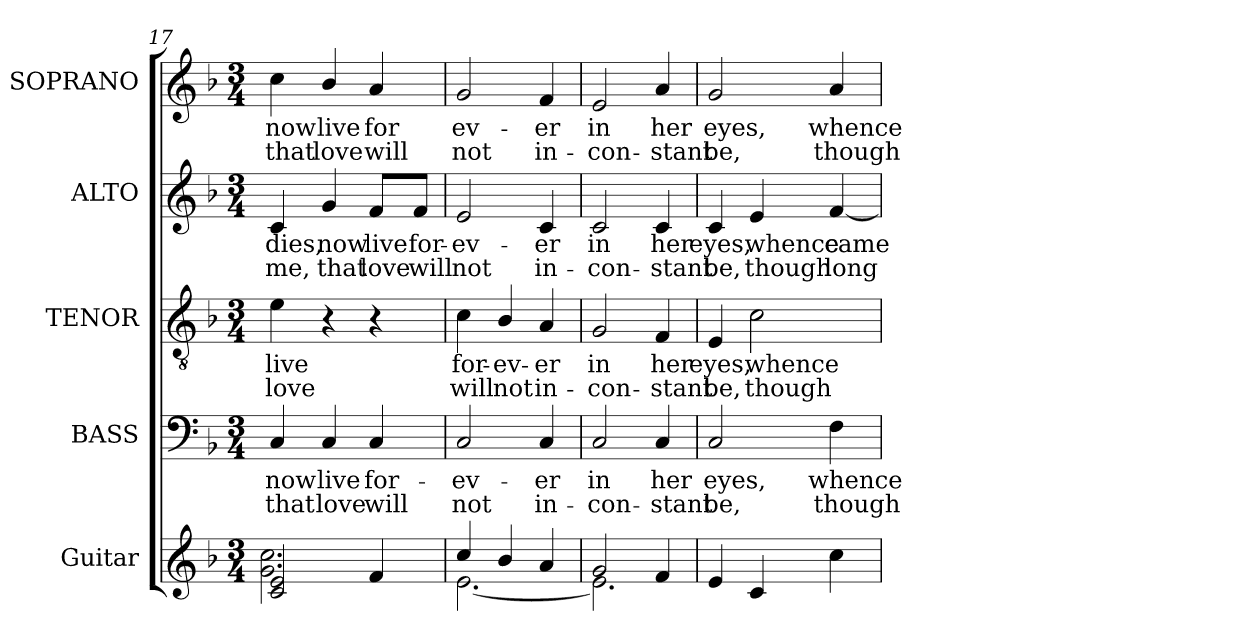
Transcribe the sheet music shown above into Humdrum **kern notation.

**kern	**kern	**text	**text	**kern	**text	**text	**kern	**text	**text	**kern	**text	**text
*part5	*part4	*part4	*part4	*part3	*part3	*part3	*part2	*part2	*part2	*part1	*part1	*part1
*staff5	*staff4	*staff4	*staff4	*staff3	*staff3	*staff3	*staff2	*staff2	*staff2	*staff1	*staff1	*staff1
*I"Guitar	*I"BASS	*	*	*I"TENOR	*	*	*I"ALTO	*	*	*I"SOPRANO	*	*
*	*I'B.	*	*	*I'T.	*	*	*I'A.	*	*	*I'S.	*	*
*clefG2	*clefF4	*	*	*clefGv2	*	*	*clefG2	*	*	*clefG2	*	*
*ITrd7c12	*	*	*	*ITrd7c12	*	*	*	*	*	*	*	*
*k[b-]	*k[b-]	*	*	*k[b-]	*	*	*k[b-]	*	*	*k[b-]	*	*
*F:	*F:	*	*	*F:	*	*	*F:	*	*	*F:	*	*
*M3/4	*M3/4	*	*	*M3/4	*	*	*M3/4	*	*	*M3/4	*	*
=17	=17	=17	=17	=17	=17	=17	=17	=17	=17	=17	=17	=17
*^	*	*	*	*	*	*	*	*	*	*	*	*
!	!	!	!LO:LY:b:color=#000000	!LO:LY:b:color=#000000	!	!	!	!	!	!	!	!	!
!	!	!	!	!	!	!LO:LY:b:color=#000000	!LO:LY:b:color=#000000	!	!	!	!	!	!
!	!	!	!	!	!	!	!	!	!LO:LY:b:color=#000000	!LO:LY:b:color=#000000	!	!	!
!	!	!	!	!	!	!	!	!	!	!	!	!LO:LY:b:color=#000000	!LO:LY:b:color=#000000
2Ci/ 2Ei	2.Gi\ 2.ci	4Ci/	now	that	4Ei\	live	love	4ci/	dies,	me,	4cci\	now	that
!	!	!	!LO:LY:b:color=#000000	!LO:LY:b:color=#000000	!	!	!	!	!	!	!	!	!
!	!	!	!	!	!	!	!	!	!LO:LY:b:color=#000000	!LO:LY:b:color=#000000	!	!	!
!	!	!	!	!	!	!	!	!	!	!	!	!LO:LY:b:color=#000000	!LO:LY:b:color=#000000
.	.	4Ci/	live	love	4r	.	.	4gi/	now	that	4b-i/	live	love
!	!	!	!LO:LY:b:color=#000000	!LO:LY:b:color=#000000	!	!	!	!	!	!	!	!	!
!	!	!	!	!	!	!	!	!	!LO:LY:b:color=#000000	!LO:LY:b:color=#000000	!	!	!
!	!	!	!	!	!	!	!	!	!	!	!	!LO:LY:b:color=#000000	!LO:LY:b:color=#000000
4Fi/	.	4Ci/	for-	will	4r	.	.	8fi/L	live	love	4ai/	for	will
!	!	!	!	!	!	!	!	!	!LO:LY:b:color=#000000	!LO:LY:b:color=#000000	!	!	!
.	.	.	.	.	.	.	.	8fi/J	for-	will	.	.	.
=18	=18	=18	=18	=18	=18	=18	=18	=18	=18	=18	=18	=18	=18
!	!	!	!LO:LY:b:color=#000000	!LO:LY:b:color=#000000	!	!	!	!	!	!	!	!	!
!	!	!	!	!	!	!LO:LY:b:color=#000000	!LO:LY:b:color=#000000	!	!	!	!	!	!
!	!	!	!	!	!	!	!	!	!LO:LY:b:color=#000000	!LO:LY:b:color=#000000	!	!	!
!	!	!	!	!	!	!	!	!	!	!	!	!LO:LY:b:color=#000000	!LO:LY:b:color=#000000
4ci/	[2.Ei\	2Ci/	-ev-	not	4Ci\	for-	will	2ei/	-ev-	not	2gi/	ev-	not
!	!	!	!	!	!	!LO:LY:b:color=#000000	!LO:LY:b:color=#000000	!	!	!	!	!	!
4B-i/	.	.	.	.	4BB-i/	-ev-	not	.	.	.	.	.	.
!	!	!	!LO:LY:b:color=#000000	!LO:LY:b:color=#000000	!	!	!	!	!	!	!	!	!
!	!	!	!	!	!	!LO:LY:b:color=#000000	!LO:LY:b:color=#000000	!	!	!	!	!	!
!	!	!	!	!	!	!	!	!	!LO:LY:b:color=#000000	!LO:LY:b:color=#000000	!	!	!
!	!	!	!	!	!	!	!	!	!	!	!	!LO:LY:b:color=#000000	!LO:LY:b:color=#000000
4Ai/	.	4Ci/	-er	in-	4AAi/	-er	in-	4ci/	-er	in-	4fi/	-er	in-
=19	=19	=19	=19	=19	=19	=19	=19	=19	=19	=19	=19	=19	=19
!	!	!	!LO:LY:b:color=#000000	!LO:LY:b:color=#000000	!	!	!	!	!	!	!	!	!
!	!	!	!	!	!	!LO:LY:b:color=#000000	!LO:LY:b:color=#000000	!	!	!	!	!	!
!	!	!	!	!	!	!	!	!	!LO:LY:b:color=#000000	!LO:LY:b:color=#000000	!	!	!
!	!	!	!	!	!	!	!	!	!	!	!	!LO:LY:b:color=#000000	!LO:LY:b:color=#000000
2Gi/	2.Ei\]	2Ci/	in	-con-	2GGi/	in	-con-	2ci/	in	-con-	2ei/	in	-con-
!	!	!	!LO:LY:b:color=#000000	!LO:LY:b:color=#000000	!	!	!	!	!	!	!	!	!
!	!	!	!	!	!	!LO:LY:b:color=#000000	!LO:LY:b:color=#000000	!	!	!	!	!	!
!	!	!	!	!	!	!	!	!	!LO:LY:b:color=#000000	!LO:LY:b:color=#000000	!	!	!
!	!	!	!	!	!	!	!	!	!	!	!	!LO:LY:b:color=#000000	!LO:LY:b:color=#000000
4Fi/	.	4Ci/	her	-stant	4FFi/	her	-stant	4ci/	her	-stant	4ai/	her	-stant
*v	*v	*	*	*	*	*	*	*	*	*	*	*	*
=20	=20	=20	=20	=20	=20	=20	=20	=20	=20	=20	=20	=20
!	!	!LO:LY:b:color=#000000	!LO:LY:b:color=#000000	!	!	!	!	!	!	!	!	!
!	!	!	!	!	!LO:LY:b:color=#000000	!LO:LY:b:color=#000000	!	!	!	!	!	!
!	!	!	!	!	!	!	!	!LO:LY:b:color=#000000	!LO:LY:b:color=#000000	!	!	!
!	!	!	!	!	!	!	!	!	!	!	!LO:LY:b:color=#000000	!LO:LY:b:color=#000000
4Ei/	2Ci/	eyes,	be,	4EEi/	eyes,	be,	4ci/	eyes,	be,	2gi/	eyes,	be,
!	!	!	!	!	!LO:LY:b:color=#000000	!LO:LY:b:color=#000000	!	!	!	!	!	!
!	!	!	!	!	!	!	!	!LO:LY:b:color=#000000	!LO:LY:b:color=#000000	!	!	!
4Ci/	.	.	.	2Ci\	whence	though	4ei/	whence	though	.	.	.
!	!	!LO:LY:b:color=#000000	!LO:LY:b:color=#000000	!	!	!	!	!	!	!	!	!
!	!	!	!	!	!	!	!	!LO:LY:b:color=#000000	!LO:LY:b:color=#000000	!	!	!
!	!	!	!	!	!	!	!	!	!	!	!LO:LY:b:color=#000000	!LO:LY:b:color=#000000
4ci\	4Fi\	whence	though	.	.	.	[4fi/	came	long	4ai/	whence	though
=	=	=	=	=	=	=	=	=	=	=	=	=
*-	*-	*-	*-	*-	*-	*-	*-	*-	*-	*-	*-	*-
